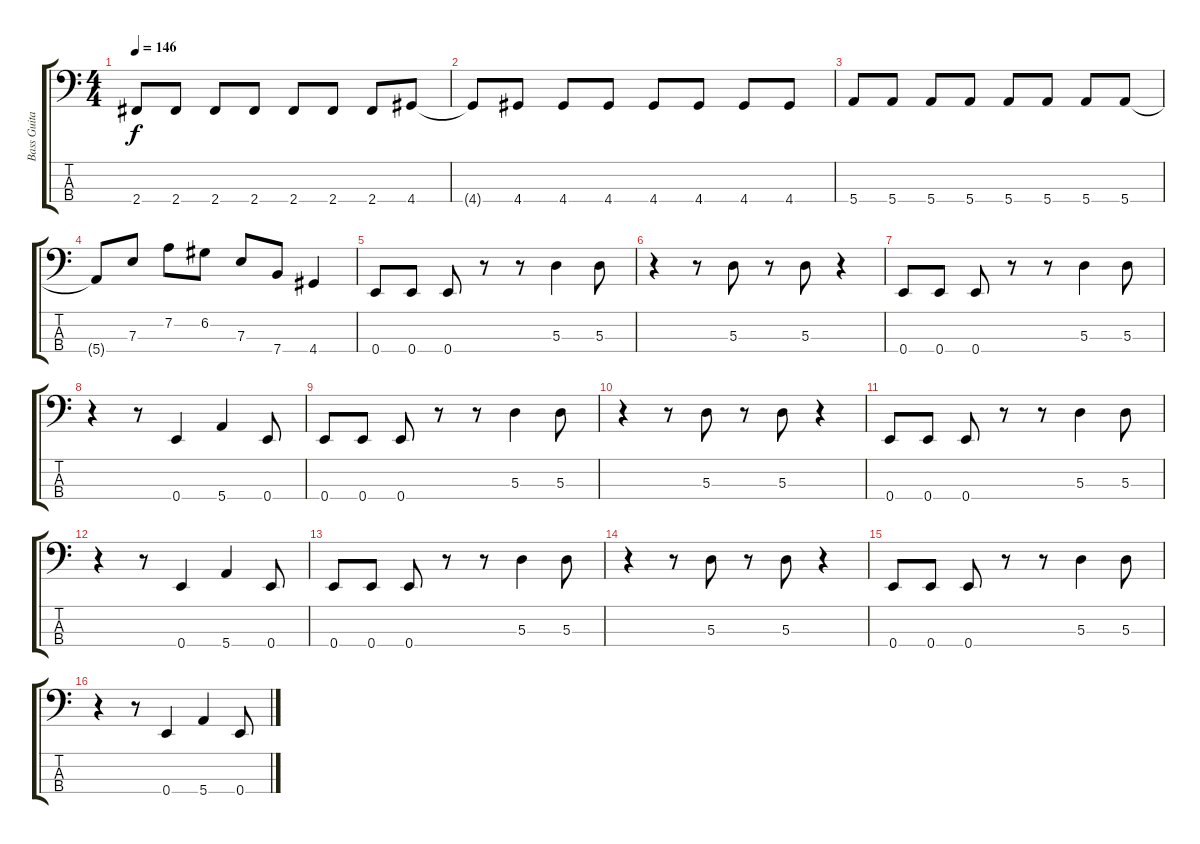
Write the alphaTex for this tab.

\track ("Bass Guitar" "Bass Guita") {instrument electricbassfinger}
\staff {score tabs}
\tuning (G2 D2 A1 E1) {hide}
\ts (4 4)
\tempo 146
\clef f4
\ks c
2.4.8{dy f} 2.4.8 2.4.8 2.4.8 2.4.8 2.4.8 2.4.8 4.4.8 |
4.4{t}.8 4.4.8 4.4.8 4.4.8 4.4.8 4.4.8 4.4.8 4.4.8 |
5.4.8 5.4.8 5.4.8 5.4.8 5.4.8 5.4.8 5.4.8 5.4.8 |
5.4{t}.8 7.3.8 7.2.8 6.2.8 7.3.8 7.4.8 4.4.4 |
0.4.8 0.4.8 0.4.8 r.8 r.8 5.3.4 5.3.8 |
r.4 r.8 5.3.8 r.8 5.3.8 r.4 |
0.4.8 0.4.8 0.4.8 r.8 r.8 5.3.4 5.3.8 |
r.4 r.8 0.4.4 5.4.4 0.4.8 |
0.4.8 0.4.8 0.4.8 r.8 r.8 5.3.4 5.3.8 |
r.4 r.8 5.3.8 r.8 5.3.8 r.4 |
0.4.8 0.4.8 0.4.8 r.8 r.8 5.3.4 5.3.8 |
r.4 r.8 0.4.4 5.4.4 0.4.8 |
0.4.8 0.4.8 0.4.8 r.8 r.8 5.3.4 5.3.8 |
r.4 r.8 5.3.8 r.8 5.3.8 r.4 |
0.4.8 0.4.8 0.4.8 r.8 r.8 5.3.4 5.3.8 |
r.4 r.8 0.4.4 5.4.4 0.4.8
